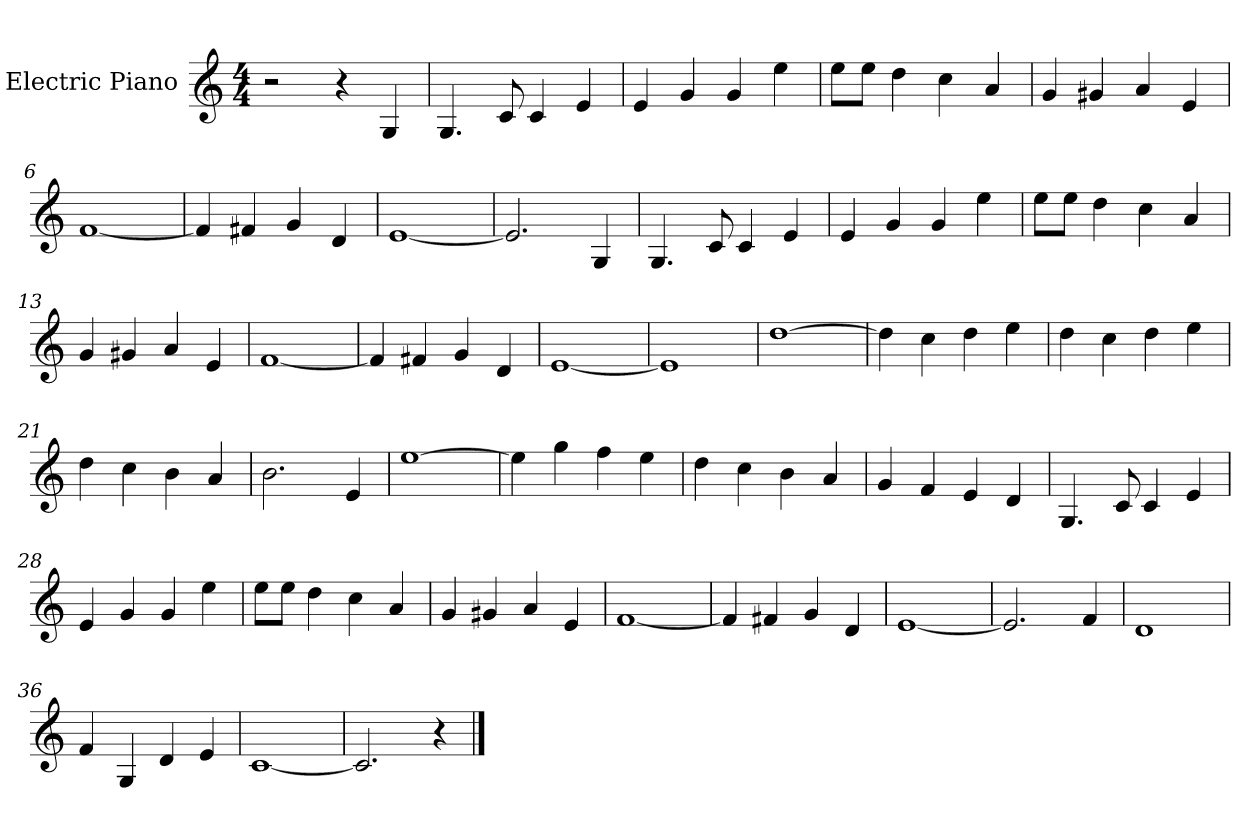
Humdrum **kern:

**kern
*part1
*staff1
*I"Electric Piano
*I'E.Pno
*clefG2
*k[]
*C:
*M4/4
=1
2r
4r
4G/
=2
4.G/
8c/
4c/
4e/
=3
4e/
4g/
4g/
4ee\
=4
8ee\L
8ee\J
4dd\
4cc\
4a/
=5
4g/
4g#X/
4a/
4e/
!!LO:LB:g=z
=6
[1f
=7
4f/]
4f#X/
4g/
4d/
=8
[1e
=9
2.e/]
4G/
!!LO:LB:g=z
=10
4.G/
8c/
4c/
4e/
=11
4e/
4g/
4g/
4ee\
=12
8ee\L
8ee\J
4dd\
4cc\
4a/
=13
4g/
4g#X/
4a/
4e/
!!LO:LB:g=z
=14
[1f
=15
4f/]
4f#X/
4g/
4d/
=16
[1e
=17
1e]
!!LO:LB:g=z
=18
[1dd
=19
4dd\]
4cc\
4dd\
4ee\
=20
4dd\
4cc\
4dd\
4ee\
=21
4dd\
4cc\
4b\
4a/
=22
2.b\
4e/
!!LO:LB:g=z
=23
[1ee
=24
4ee\]
4gg\
4ff\
4ee\
=25
4dd\
4cc\
4b\
4a/
=26
4g/
4f/
4e/
4d/
!!LO:LB:g=z
=27
4.G/
8c/
4c/
4e/
=28
4e/
4g/
4g/
4ee\
=29
8ee\L
8ee\J
4dd\
4cc\
4a/
=30
4g/
4g#X/
4a/
4e/
!!LO:LB:g=z
=31
[1f
=32
4f/]
4f#X/
4g/
4d/
=33
[1e
=34
2.e/]
4f/
!!LO:LB:g=z
=35
1d
=36
4f/
4G/
4d/
4e/
=37
[1c
=38
2.c/]
4r
==
*-
